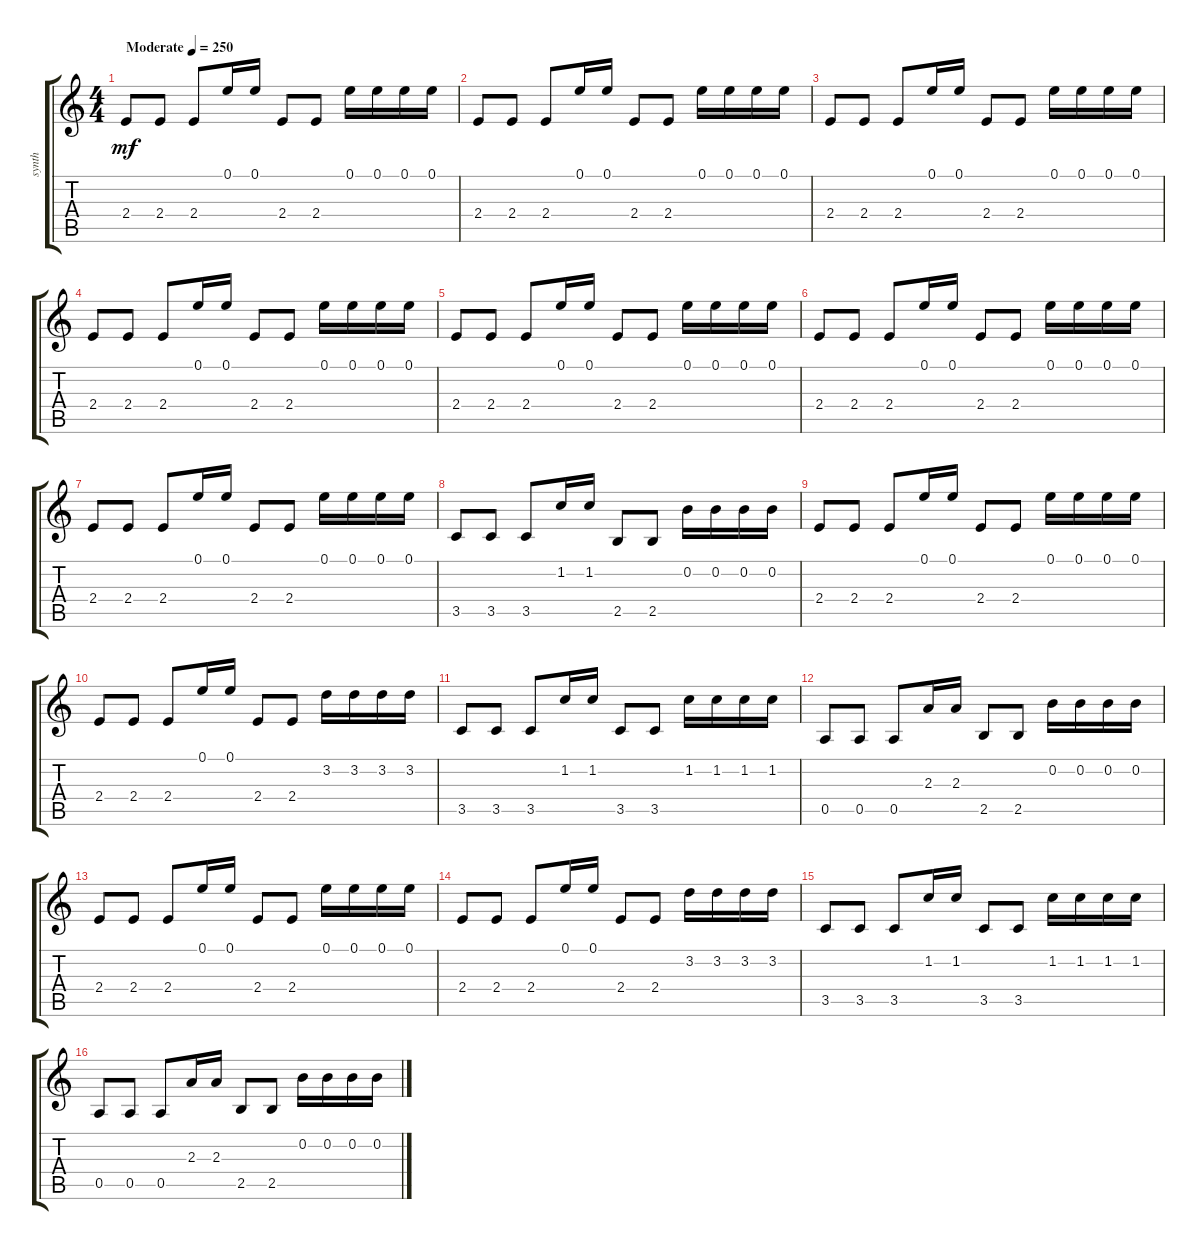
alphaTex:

\track ("synth" "synth") {instrument synthbass1}
\staff {score tabs}
\tuning (E4 B3 G3 D3 A2 E2) {hide}
\ts (4 4)
\tempo (250 "Moderate")
\clef g2
\ks c
2.4.8{dy mf instrument synthbass1} 2.4.8 2.4.8 0.1.16 0.1.16 2.4.8 2.4.8 0.1.16 0.1.16 0.1.16 0.1.16 |
2.4.8 2.4.8 2.4.8 0.1.16 0.1.16 2.4.8 2.4.8 0.1.16 0.1.16 0.1.16 0.1.16 |
2.4.8 2.4.8 2.4.8 0.1.16 0.1.16 2.4.8 2.4.8 0.1.16 0.1.16 0.1.16 0.1.16 |
2.4.8 2.4.8 2.4.8 0.1.16 0.1.16 2.4.8 2.4.8 0.1.16 0.1.16 0.1.16 0.1.16 |
2.4.8 2.4.8 2.4.8 0.1.16 0.1.16 2.4.8 2.4.8 0.1.16 0.1.16 0.1.16 0.1.16 |
2.4.8 2.4.8 2.4.8 0.1.16 0.1.16 2.4.8 2.4.8 0.1.16 0.1.16 0.1.16 0.1.16 |
2.4.8 2.4.8 2.4.8 0.1.16 0.1.16 2.4.8 2.4.8 0.1.16 0.1.16 0.1.16 0.1.16 |
3.5.8 3.5.8 3.5.8 1.2.16 1.2.16 2.5.8 2.5.8 0.2.16 0.2.16 0.2.16 0.2.16 |
2.4.8 2.4.8 2.4.8 0.1.16 0.1.16 2.4.8 2.4.8 0.1.16 0.1.16 0.1.16 0.1.16 |
2.4.8 2.4.8 2.4.8 0.1.16 0.1.16 2.4.8 2.4.8 3.2.16 3.2.16 3.2.16 3.2.16 |
3.5.8 3.5.8 3.5.8 1.2.16 1.2.16 3.5.8 3.5.8 1.2.16 1.2.16 1.2.16 1.2.16 |
0.5.8 0.5.8 0.5.8 2.3.16 2.3.16 2.5.8 2.5.8 0.2.16 0.2.16 0.2.16 0.2.16 |
2.4.8 2.4.8 2.4.8 0.1.16 0.1.16 2.4.8 2.4.8 0.1.16 0.1.16 0.1.16 0.1.16 |
2.4.8 2.4.8 2.4.8 0.1.16 0.1.16 2.4.8 2.4.8 3.2.16 3.2.16 3.2.16 3.2.16 |
3.5.8 3.5.8 3.5.8 1.2.16 1.2.16 3.5.8 3.5.8 1.2.16 1.2.16 1.2.16 1.2.16 |
0.5.8 0.5.8 0.5.8 2.3.16 2.3.16 2.5.8 2.5.8 0.2.16 0.2.16 0.2.16 0.2.16
